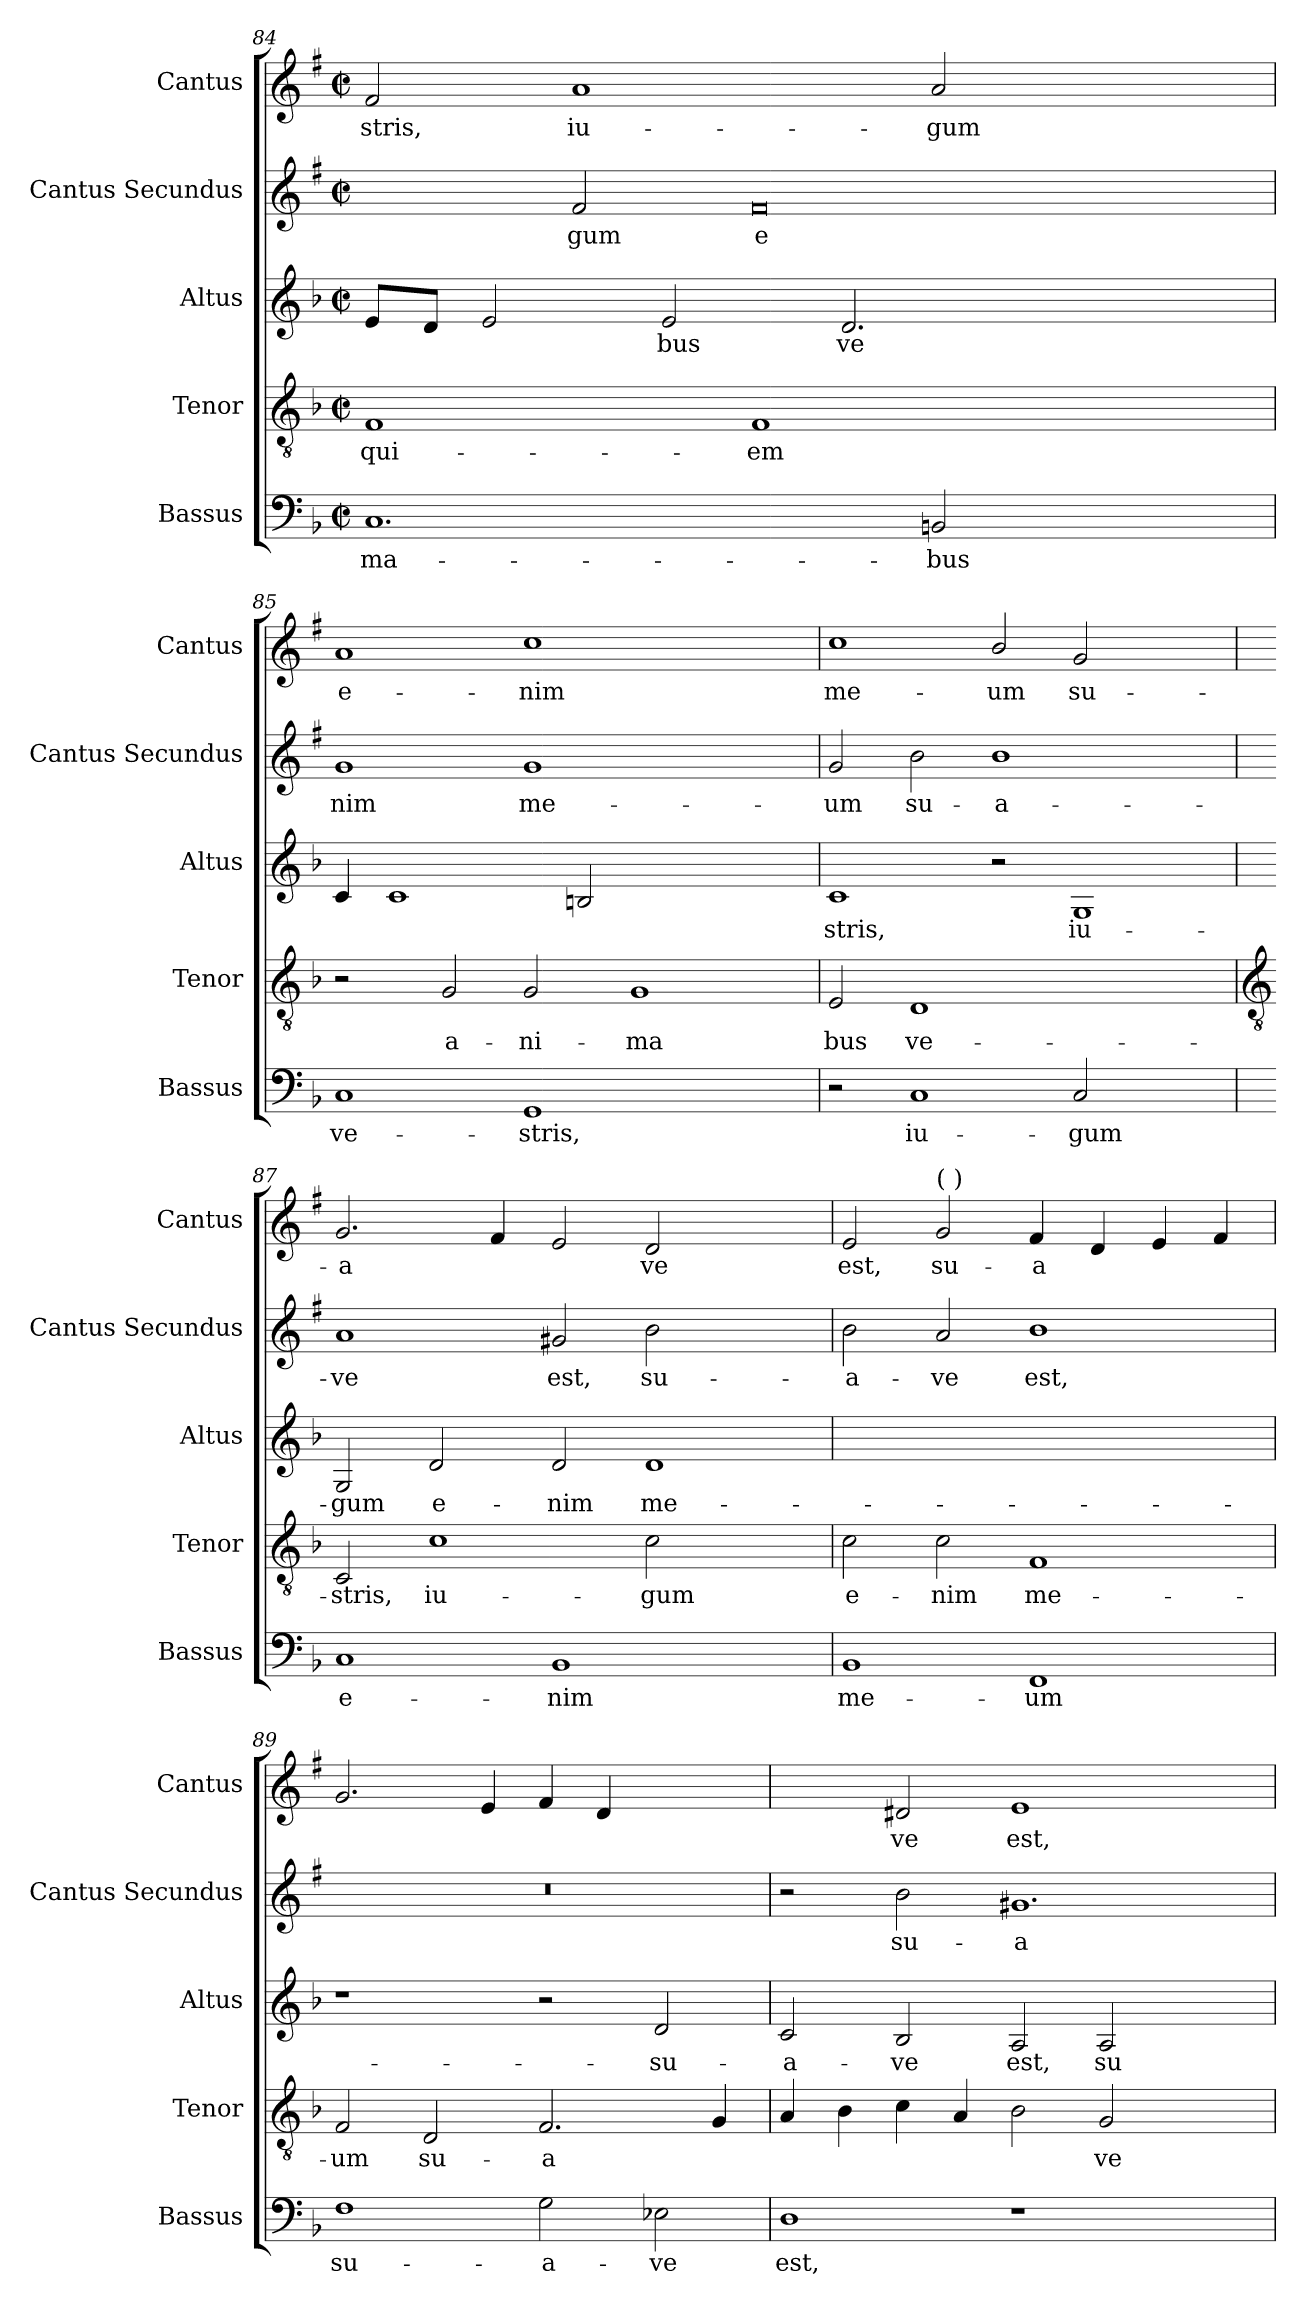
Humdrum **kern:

**kern	**text	**kern	**text	**kern	**text	**kern	**text	**kern	**text
*part5	*part5	*part4	*part4	*part3	*part3	*part2	*part2	*part1	*part1
*staff5	*staff5	*staff4	*staff4	*staff3	*staff3	*staff2	*staff2	*staff1	*staff1
*I"Bassus	*	*I"Tenor	*	*I"Altus	*	*I"Cantus Secundus	*	*I"Cantus	*
*I'Bassus	*	*I'Tenor	*	*I'Altus	*	*I'Cantus Secundus	*	*I'Cantus	*
!!LO:LB:g=z
*clefF4	*	*clefGv2	*	*clefG2	*	*clefG2	*	*clefG2	*
*	*	*	*	*	*	*ITrd1c2	*	*ITrd1c2	*
*k[b-]	*	*k[b-]	*	*k[b-]	*	*k[b-]	*	*k[b-]	*
*F:	*	*F:	*	*F:	*	*F:	*	*F:	*
*M4/2	*	*M4/2	*	*M4/2	*	*M4/2	*	*M4/2	*
*met(c|)	*	*met(c|)	*	*met(c|)	*	*met(c|)	*	*met(c|)	*
=84	=84	=84	=84	=84	=84	=84	=84	=84	=84
!	!LO:LY:b	!	!LO:LY:b	!	!	!	!	!	!LO:LY:b
1.C	-ma-	1F	qui-	8eL	.	2gyy]	.	2e/	stris,
.	.	.	.	8dJ	.	.	.	.	.
.	.	.	.	2e	.	.	.	.	.
!	!	!	!	!	!	!	!LO:LY:b	!	!LO:LY:b
.	.	.	.	.	.	2e	gum	1g/	iu-
!	!	!	!	!	!LO:LY:b	!	!	!	!
.	.	.	.	2e	bus	.	.	.	.
!	!	!	!LO:LY:b	!	!	!	!LO:LY:b	!	!
.	.	1F	-em	.	.	0e	e	.	.
!	!	!	!	!	!LO:LY:b	!	!	!	!
.	.	.	.	2.d	ve	.	.	.	.
!	!LO:LY:b	!	!	!	!	!	!	!	!LO:LY:b
2BBn	-bus	.	.	.	.	.	.	2g/	-gum
1ryy	.	1ryy	.	1ryy	.	.	.	1ryy	.
=85	=85	=85	=85	=85	=85	=85	=85	=85	=85
!	!LO:LY:b	!	!	!	!	!	!LO:LY:b	!	!LO:LY:b
1C	ve-	2r	.	4c	.	1f	nim	1g/	e-
.	.	.	.	1c	.	.	.	.	.
!	!	!	!LO:LY:b	!	!	!	!	!	!
.	.	2G	a-	.	.	.	.	.	.
!	!LO:LY:b	!	!LO:LY:b	!	!	!	!LO:LY:b	!	!LO:LY:b
1GG	-stris,	2G	-ni-	.	.	1f	me-	1b-\	-nim
.	.	.	.	2Bn	.	.	.	.	.
!	!	!	!LO:LY:b	!	!	!	!	!	!
.	.	1G	-ma	.	.	.	.	.	.
.	.	.	.	2.ryy	.	.	.	.	.
2ryy	.	.	.	.	.	2ryy	.	2ryy	.
!!LO:LB:g=z
=86	=86	=86	=86	=86	=86	=86	=86	=86	=86
!	!	!	!LO:LY:b	!	!LO:LY:b	!	!LO:LY:b	!	!LO:LY:b
2r	.	2E	bus	1c	stris,	2f	-um	1b-\	me-
!	!LO:LY:b	!	!LO:LY:b	!	!	!	!LO:LY:b	!	!
1C	iu-	1D	ve-	.	.	2a	su-	.	.
!	!	!	!	!	!	!	!LO:LY:b	!	!LO:LY:b
.	.	.	.	2r	.	1a	-a-	2a/	-um
!	!LO:LY:b	!	!	!	!LO:LY:b	!	!	!	!LO:LY:b
2C	-gum	1ryy	.	1G	iu-	.	.	2f/	su-
2ryy	.	.	.	.	.	2ryy	.	2ryy	.
!!LO:LB:g=z
=87	=87	=87	=87	=87	=87	=87	=87	=87	=87
*	*	*clefGv2	*	*	*	*	*	*	*
!	!LO:LY:b	!	!LO:LY:b	!	!LO:LY:b	!	!LO:LY:b	!	!LO:LY:b
1C	e-	2C	-stris,	2G	-gum	1g	-ve	2.f/	-a
!	!	!	!LO:LY:b	!	!LO:LY:b	!	!	!	!
.	.	1c	iu-	2d	e-	.	.	.	.
.	.	.	.	.	.	.	.	4e/	.
!	!LO:LY:b	!	!	!	!LO:LY:b	!	!LO:LY:b	!	!
1BB-	-nim	.	.	2d	-nim	2f#X	est,	2d/	.
!	!	!	!LO:LY:b	!	!LO:LY:b	!	!LO:LY:b	!	!LO:LY:b
.	.	2c	-gum	1d	me-	2a	su-	2c/	ve
2ryy	.	2ryy	.	.	.	2ryy	.	2ryy	.
=88	=88	=88	=88	=88	=88	=88	=88	=88	=88
!	!LO:LY:b	!	!LO:LY:b	!	!LO:LY:b	!	!LO:LY:b	!	!LO:LY:b
1BB-	me-	2c	e-	[1cyy	-um	2a	-a-	2d/	est,
!	!	!	!	!	!	!	!	!LO:TX:a:t=(  )	!
!	!	!	!LO:LY:b	!	!	!	!LO:LY:b	!	!LO:LY:b
.	.	2c	-nim	.	.	2g	-ve	2f/	su-
!	!LO:LY:b	!	!LO:LY:b	!	!	!	!LO:LY:b	!	!LO:LY:b
1FF	-um	1F	me-	2.cyy_	.	1a	est,	4e/	-a
.	.	.	.	.	.	.	.	4c/	.
.	.	.	.	.	.	.	.	4d/	.
.	.	.	.	4cyy]	.	.	.	4e/	.
=89	=89	=89	=89	=89	=89	=89	=89	=89	=89
!	!LO:LY:b	!	!LO:LY:b	!	!	!	!	!	!
1F	su-	2F	-um	1r	.	0r	.	2.f/	.
!	!	!	!LO:LY:b	!	!	!	!	!	!
.	.	2D	su-	.	.	.	.	.	.
.	.	.	.	.	.	.	.	4d/	.
!	!LO:LY:b	!	!LO:LY:b	!	!	!	!	!	!
2G	-a-	2.F	-a	2r	.	.	.	4e/	.
.	.	.	.	.	.	.	.	4c/	.
!	!LO:LY:b	!	!	!	!LO:LY:b	!	!	!	!
2E-X	-ve	.	.	2d	su-	.	.	[2d/yy	.
.	.	4G	.	.	.	.	.	.	.
!!LO:LB:g=z
=90	=90	=90	=90	=90	=90	=90	=90	=90	=90
!	!LO:LY:b	!	!	!	!LO:LY:b	!	!	!	!
1D	est,	4A	.	2c	-a-	2r	.	2d/yy]	.
.	.	4B-	.	.	.	.	.	.	.
!	!	!	!	!	!LO:LY:b	!	!LO:LY:b	!	!LO:LY:b
.	.	4c	.	2B-	-ve	2a	su-	2c#X/	ve
.	.	4A	.	.	.	.	.	.	.
!	!	!	!	!	!LO:LY:b	!	!LO:LY:b	!	!LO:LY:b
1r	.	2B-	.	2A	est,	1.f#X	-a-	1d/	est,
!	!	!	!LO:LY:b	!	!LO:LY:b	!	!	!	!
.	.	2G	ve	2A	su-	.	.	.	.
2ryy	.	2ryy	.	2ryy	.	.	.	2ryy	.
=	=	=	=	=	=	=	=	=	=
*-	*-	*-	*-	*-	*-	*-	*-	*-	*-
